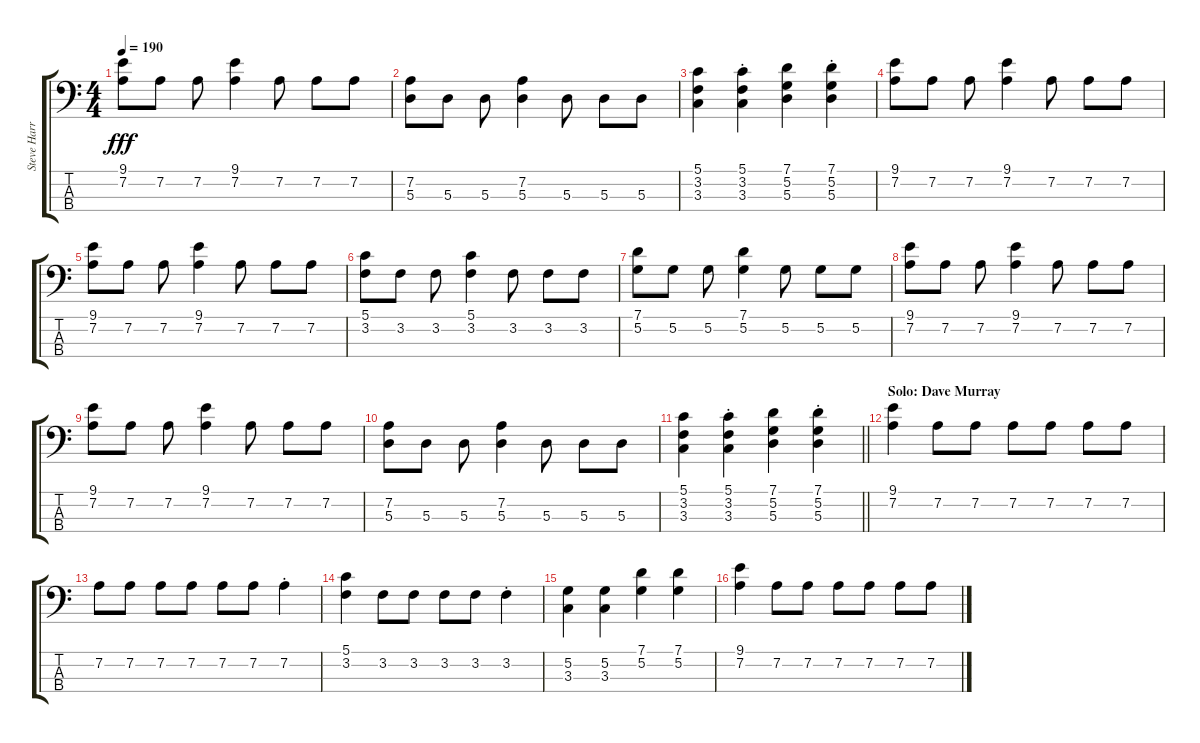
\track ("Steve Harris" "Steve Harr") {instrument electricbassfinger}
\staff {score tabs}
\tuning (G2 D2 A1 E1) {hide}
\ts (4 4)
\tempo 190
\clef f4
\ks c
(9.1 7.2).8{dy fff} 7.2.8 7.2.8 (9.1 7.2).4 7.2.8 7.2.8 7.2.8 |
(7.2 5.3).8 5.3.8 5.3.8 (7.2 5.3).4 5.3.8 5.3.8 5.3.8 |
(5.1 3.2 3.3).4 (5.1{st} 3.2{st} 3.3{st}).4 (7.1 5.2 5.3).4 (7.1{st} 5.2{st} 5.3{st}).4 |
(9.1 7.2).8 7.2.8 7.2.8 (9.1 7.2).4 7.2.8 7.2.8 7.2.8 |
(9.1 7.2).8 7.2.8 7.2.8 (9.1 7.2).4 7.2.8 7.2.8 7.2.8 |
(5.1 3.2).8 3.2.8 3.2.8 (5.1 3.2).4 3.2.8 3.2.8 3.2.8 |
(7.1 5.2).8 5.2.8 5.2.8 (7.1 5.2).4 5.2.8 5.2.8 5.2.8 |
(9.1 7.2).8 7.2.8 7.2.8 (9.1 7.2).4 7.2.8 7.2.8 7.2.8 |
(9.1 7.2).8 7.2.8 7.2.8 (9.1 7.2).4 7.2.8 7.2.8 7.2.8 |
(7.2 5.3).8 5.3.8 5.3.8 (7.2 5.3).4 5.3.8 5.3.8 5.3.8 |
\barLineRight lightlight
(5.1 3.2 3.3).4 (5.1{st} 3.2{st} 3.3{st}).4 (7.1 5.2 5.3).4 (7.1{st} 5.2{st} 5.3{st}).4 |
\section ("" "Solo: Dave Murray")
(9.1 7.2).4 7.2.8 7.2.8 7.2.8 7.2.8 7.2.8 7.2.8 |
7.2.8 7.2.8 7.2.8 7.2.8 7.2.8 7.2.8 7.2{st}.4 |
(5.1 3.2).4 3.2.8 3.2.8 3.2.8 3.2.8 3.2{st}.4 |
(5.2 3.3).4 (5.2 3.3).4 (7.1 5.2).4 (7.1 5.2).4 |
(9.1 7.2).4 7.2.8 7.2.8 7.2.8 7.2.8 7.2.8 7.2.8
